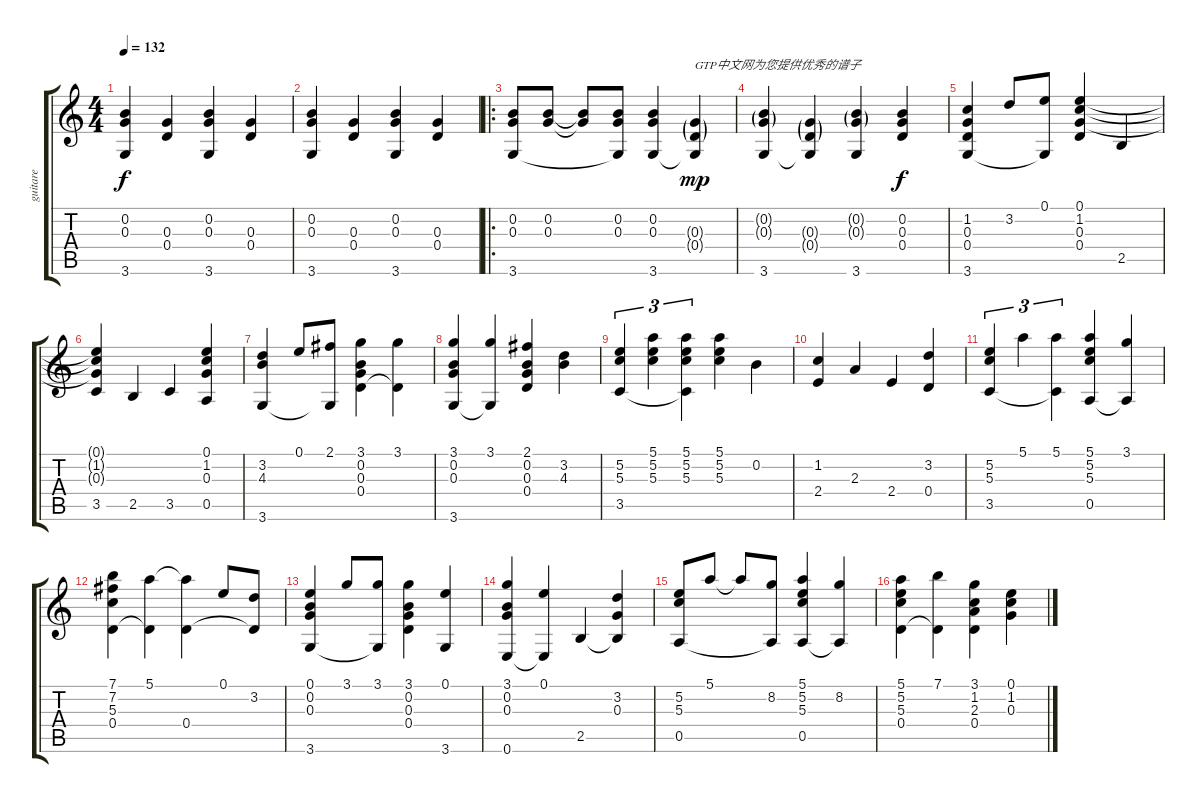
\track ("guitare" "guitare") {instrument acousticguitarnylon}
\staff {score tabs}
\tuning (E4 B3 G3 D3 A2 E2) {hide}
\ts (4 4)
\tempo 132
\clef g2
\ks c
(0.2 0.3 3.6).4{dy f instrument acousticguitarnylon} (0.3 0.4).4 (0.2 0.3 3.6).4 (0.3 0.4).4 |
(0.2 0.3 3.6).4 (0.3 0.4).4 (0.2 0.3 3.6).4 (0.3 0.4).4 |
\ro
(0.2 0.3 3.6).8 (0.2 0.3).8 (0.2{t} 0.3{t}).8 (0.2 0.3 3.6{t}).8 (0.2 0.3 3.6).4 (0.3{g} 0.4{g} 3.6{t}).4{txt "GTP中文网为您提供优秀的谱子" dy mp} |
(0.2{g} 0.3{g} 3.6).4 (0.3{g} 0.4{g} 3.6{t}).4 (0.2{g} 0.3{g} 3.6).4 (0.2 0.3 0.4).4{dy f} |
(1.2 0.3 0.4 3.6).4 3.2.8 (0.1 3.6{t}).8 (0.1 1.2 0.3 0.4).4 2.5.4 |
(0.1{t} 1.2{t} 0.3{t} 3.5).4 2.5.4 3.5.4 (0.1 1.2 0.3 0.5).4 |
(3.2 4.3 3.6).4 0.1.8 (2.1 3.6{t}).8 (3.1 0.2 0.3 0.4).4 (3.1 0.4{t}).4 |
(3.1 0.2 0.3 3.6).4 (3.1 3.6{t}).4 (2.1 0.2 0.3 0.4).4 (3.2 4.3).4 |
(5.2 5.3 3.5).4{tu (3 2)} (5.1 5.2 5.3).4{tu (3 2)} (5.1 5.2 5.3 3.5{t}).4{tu (3 2)} (5.1 5.2 5.3).4 0.2.4 |
(1.2 2.4).4 2.3.4 2.4.4 (3.2 0.4).4 |
(5.2 5.3 3.5).4{tu (3 2)} 5.1.4{tu (3 2)} (5.1 3.5{t}).4{tu (3 2)} (5.1 5.2 5.3 0.5).4 (3.1 0.5{t}).4 |
(7.1 7.2 5.3 0.4).4 (5.1 0.4{t}).4 (5.1{t} 0.4).4 0.1.8 (3.2 0.4{t}).8 |
(0.1 0.2 0.3 3.6).4 3.1.8 (3.1 3.6{t}).8 (3.1 0.2 0.3 0.4).4 (0.1 3.6).4 |
(3.1 0.2 0.3 0.6).4 (0.1 0.6{t}).4 2.5.4 (3.2 0.3 2.5{t}).4 |
(5.2 5.3 0.5).8 5.1.8 5.1{t}.8 (8.2 0.5{t}).8 (5.1 5.2 5.3 0.5).4 (8.2 0.5{t}).4 |
(5.1 5.2 5.3 0.4).4 (7.1 0.4{t}).4 (3.1 1.2 2.3 0.4).4 (0.1 1.2 0.3).4
